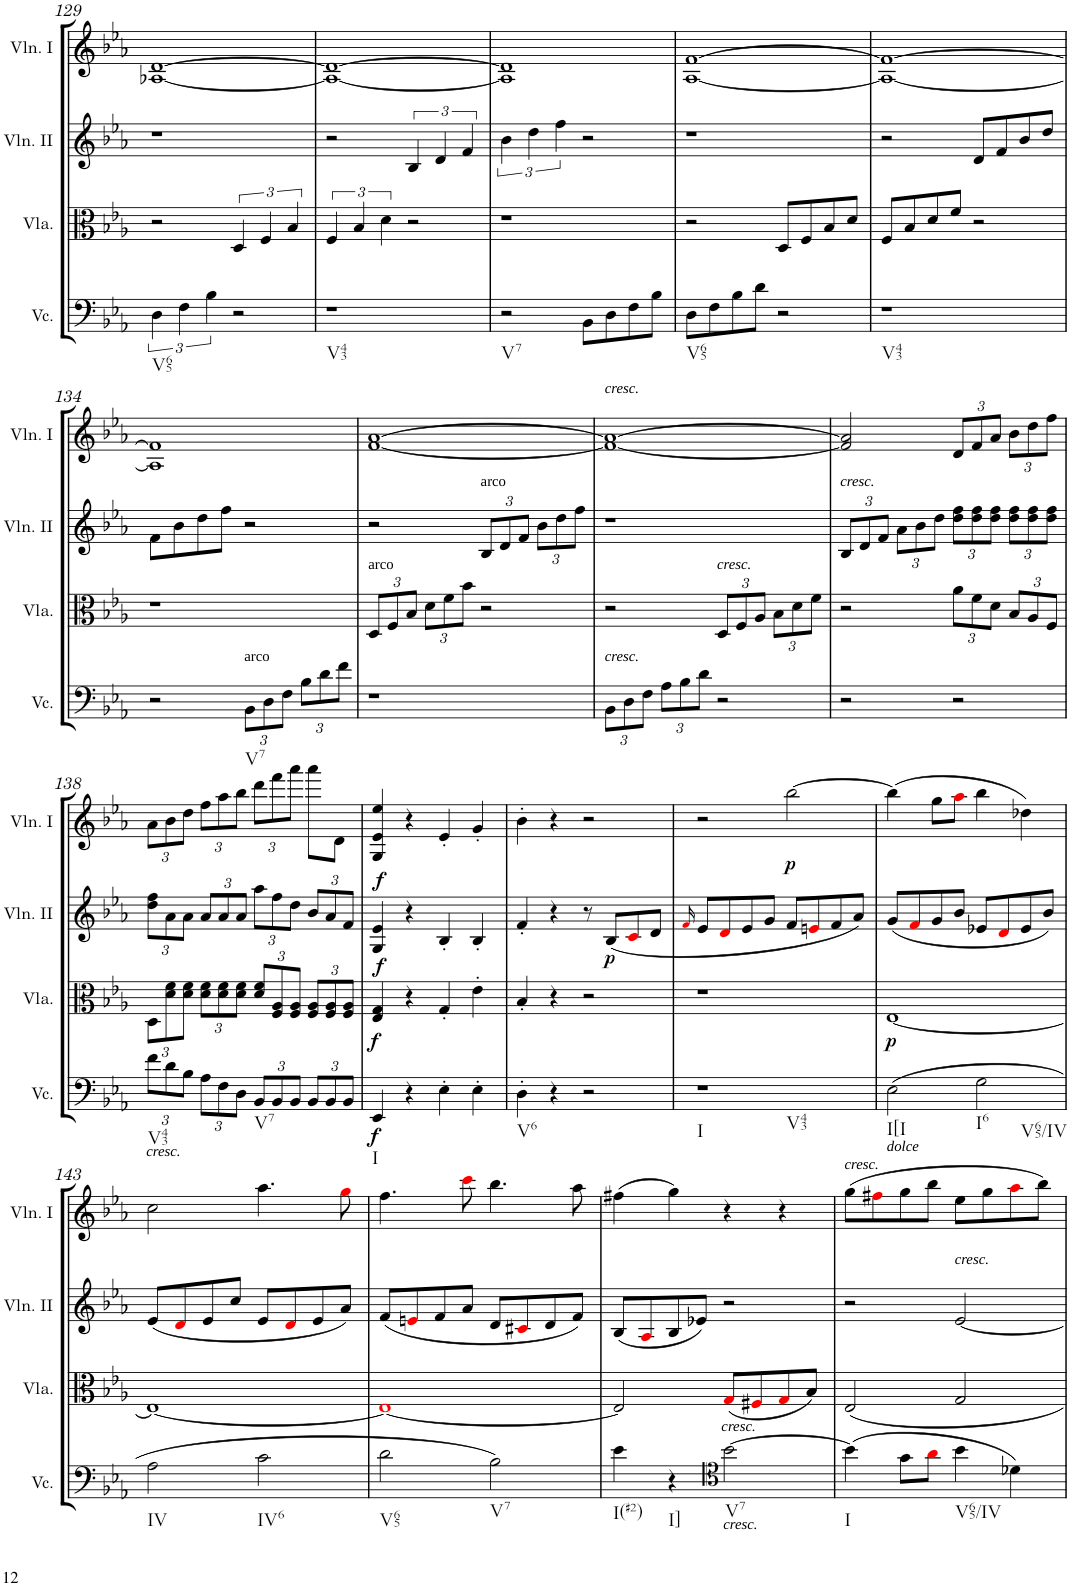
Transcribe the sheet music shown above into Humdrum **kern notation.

**kern	**dynam	**kern	**dynam	**kern	**dynam	**kern	**dynam
*part4	*part4	*part3	*part3	*part2	*part2	*part1	*part1
*staff4	*staff4	*staff3	*staff3	*staff2	*staff2	*staff1	*staff1
*I"Violoncello	*	*I"Viola	*	*I"Violin II	*	*I"Violin I	*
*I'Vc.	*	*I'Vla.	*	*I'Vln. II	*	*I'Vln. I	*
!!LO:PB:g=z
*clefC4	*	*clefC3	*	*clefG2	*	*clefG2	*
*k[b-e-a-]	*	*k[b-e-a-]	*	*k[b-e-a-]	*	*k[b-e-a-]	*
*E-:	*	*E-:	*	*E-:	*	*E-:	*
*M4/4	*	*M4/4	*	*M4/4	*	*M4/4	*
*met(c)	*	*met(c)	*	*met(c)	*	*met(c)	*
=129	=129	=129	=129	=129	=129	=129	=129
!LO:TX:b:t=V65	!	!	!	!	!	!	!
6D\	.	2r	.	1r	.	[1A-X [1d	.
6F\	.	.	.	.	.	.	.
6B-\	.	.	.	.	.	.	.
2r	.	6D/	.	.	.	.	.
.	.	6F/	.	.	.	.	.
.	.	6B-/	.	.	.	.	.
=130	=130	=130	=130	=130	=130	=130	=130
!LO:TX:b:t=V43	!	!	!	!	!	!	!
1r	.	6F/	.	2r	.	1A-_ 1d_	.
.	.	6B-/	.	.	.	.	.
.	.	6d\	.	.	.	.	.
.	.	2r	.	6B-/	.	.	.
.	.	.	.	6d/	.	.	.
.	.	.	.	6f/	.	.	.
=131	=131	=131	=131	=131	=131	=131	=131
!LO:TX:b:t=V7	!	!	!	!	!	!	!
2r	.	1r	.	6b-\	.	1A-] 1d]	.
.	.	.	.	6dd\	.	.	.
.	.	.	.	6ff\	.	.	.
8BB-\L	.	.	.	2r	.	.	.
8D\	.	.	.	.	.	.	.
8F\	.	.	.	.	.	.	.
8B-\J	.	.	.	.	.	.	.
=132	=132	=132	=132	=132	=132	=132	=132
!LO:TX:b:t=V65	!	!	!	!	!	!	!
8D\L	.	2r	.	1r	.	[1A- [1f	.
8F\	.	.	.	.	.	.	.
8B-\	.	.	.	.	.	.	.
8d\J	.	.	.	.	.	.	.
2r	.	8D/L	.	.	.	.	.
.	.	8F/	.	.	.	.	.
.	.	8B-/	.	.	.	.	.
.	.	8d/J	.	.	.	.	.
=133	=133	=133	=133	=133	=133	=133	=133
!LO:TX:b:t=V43	!	!	!	!	!	!	!
1r	.	8F/L	.	2r	.	1A-_ 1f_	.
.	.	8B-/	.	.	.	.	.
.	.	8d/	.	.	.	.	.
.	.	8f/J	.	.	.	.	.
.	.	2r	.	8d/L	.	.	.
.	.	.	.	8f/	.	.	.
.	.	.	.	8b-/	.	.	.
.	.	.	.	8dd/J	.	.	.
!!LO:LB:g=z
=134	=134	=134	=134	=134	=134	=134	=134
2r	.	1r	.	8f\L	.	1A-] 1f]	.
.	.	.	.	8b-\	.	.	.
.	.	.	.	8dd\	.	.	.
.	.	.	.	8ff\J	.	.	.
*Xbrackettup	*	*	*	*	*	*	*
!LO:TX:a:t=arco	!	!	!	!	!	!	!
!LO:TX:b:t=V7	!	!	!	!	!	!	!
12BB-\L	.	.	.	2r	.	.	.
12D\	.	.	.	.	.	.	.
12F\J	.	.	.	.	.	.	.
12B-\L	.	.	.	.	.	.	.
12d\	.	.	.	.	.	.	.
12f\J	.	.	.	.	.	.	.
=135	=135	=135	=135	=135	=135	=135	=135
*	*	*Xbrackettup	*	*	*	*	*
!	!	!LO:TX:a:t=arco	!	!	!	!	!
1r	.	12D/L	.	2r	.	[1f [1a-	.
.	.	12F/	.	.	.	.	.
.	.	12B-/J	.	.	.	.	.
.	.	12d\L	.	.	.	.	.
.	.	12f\	.	.	.	.	.
.	.	12b-\J	.	.	.	.	.
*	*	*	*	*Xbrackettup	*	*	*
!	!	!	!	!LO:TX:a:t=arco	!	!	!
.	.	2r	.	12B-/L	.	.	.
.	.	.	.	12d/	.	.	.
.	.	.	.	12f/J	.	.	.
.	.	.	.	12b-\L	.	.	.
.	.	.	.	12dd\	.	.	.
.	.	.	.	12ff\J	.	.	.
=136	=136	=136	=136	=136	=136	=136	=136
!	!	!	!	!	!	!LO:TX:a:i:t=cresc.	!
!LO:TX:a:i:t=cresc.	!	!	!	!	!	!	!
12BB-\L	.	2r	.	1r	.	1f_ 1a-_	.
12D\	.	.	.	.	.	.	.
12F\J	.	.	.	.	.	.	.
12A-\L	.	.	.	.	.	.	.
12B-\	.	.	.	.	.	.	.
12d\J	.	.	.	.	.	.	.
!	!	!LO:TX:a:i:t=cresc.	!	!	!	!	!
2r	.	12D/L	.	.	.	.	.
.	.	12F/	.	.	.	.	.
.	.	12A-/J	.	.	.	.	.
.	.	12B-\L	.	.	.	.	.
.	.	12d\	.	.	.	.	.
.	.	12f\J	.	.	.	.	.
=137	=137	=137	=137	=137	=137	=137	=137
!	!	!	!	!LO:TX:a:i:t=cresc.	!	!	!
2r	.	2r	.	12B-/L	.	2f/] 2a-/]	.
.	.	.	.	12d/	.	.	.
.	.	.	.	12f/J	.	.	.
.	.	.	.	12a-\L	.	.	.
.	.	.	.	12b-\	.	.	.
.	.	.	.	12dd\J	.	.	.
*	*	*	*	*	*	*Xbrackettup	*
2r	.	12a-\L	.	12dd\ 12ff\L	.	12d/L	.
.	.	12f\	.	12dd\ 12ff\	.	12f/	.
.	.	12d\J	.	12dd\ 12ff\J	.	12a-/J	.
.	.	12B-/L	.	12dd\ 12ff\L	.	12b-\L	.
.	.	12A-/	.	12dd\ 12ff\	.	12dd\	.
.	.	12F/J	.	12dd\ 12ff\J	.	12ff\J	.
!!LO:LB:g=z
=138	=138	=138	=138	=138	=138	=138	=138
!LO:TX:b:i:t=cresc.	!	!	!	!	!	!	!
!LO:TX:b:t=V43	!	!	!	!	!	!	!
12f\L	.	12D\L	.	12dd\ 12ff\L	.	12a-\L	.
12d\	.	12d\ 12f\	.	12a-\	.	12b-\	.
12B-\J	.	12d\ 12f\J	.	12a-\J	.	12dd\J	.
12A-\L	.	12d\ 12f\L	.	12a-/L	.	12ff\L	.
12F\	.	12d\ 12f\	.	12a-/	.	12aa-\	.
12D\J	.	12d\ 12f\J	.	12a-/J	.	12bb-\J	.
!LO:TX:b:t=V7	!	!	!	!	!	!	!
12BB-/L	.	12d/ 12f/L	.	12aa-\L	.	12ddd\L	.
12BB-/	.	12F/ 12A-/	.	12ff\	.	12fff\	.
12BB-/J	.	12F/ 12A-/J	.	12dd\J	.	12aaa-\J	.
12BB-/L	.	12F/ 12A-/L	.	12b-/L	.	8aaa-\L	.
12BB-/	.	12F/ 12A-/	.	12a-/	.	.	.
.	.	.	.	.	.	8d\J	.
12BB-/J	.	12F/ 12A-/J	.	12f/J	.	.	.
=139	=139	=139	=139	=139	=139	=139	=139
!LO:TX:b:t=I	!	!	!	!	!	!	!
!	!LO:DY:b	!	!LO:DY:b	!	!	!	!
!	!	!	!LO:DY:n=1:a	!	!LO:DY:a	!	!
4EE-/	f	4E-/ 4G/	f f	4G/ 4e-/	f	4G/ 4e-/ 4ee-/	.
4r	.	4r	.	4r	.	4r	.
4E-'\	.	4G'/	.	4B-'/	.	4e-'/	.
4E-'\	.	4e-'\	.	4B-'/	.	4g'/	.
=140	=140	=140	=140	=140	=140	=140	=140
!LO:TX:b:t=V6	!	!	!	!	!	!	!
4D'\	.	4B-'/	.	4f'/	.	4b-'\	.
4r	.	4r	.	4r	.	4r	.
2r	.	2r	.	8r	.	2r	.
!	!	!	!	!	!LO:DY:b	!	!
.	.	.	.	(8B-/L	p	.	.
.	.	.	.	8ci/	.	.	.
.	.	.	.	8d/J	.	.	.
=141	=141	=141	=141	=141	=141	=141	=141
.	.	.	.	16qfi/	.	.	.
!LO:TX:b:t=I	!	!	!	!	!	!	!
!LO:TX:b:t=V43	!	!	!	!	!	!	!
1r	.	1r	.	8e-/L	.	2r	.
.	.	.	.	8di/	.	.	.
.	.	.	.	8e-/	.	.	.
.	.	.	.	8g/J	.	.	.
!	!	!	!	!	!	!	!LO:DY:b
.	.	.	.	8f/L	.	[2bb-\	p
.	.	.	.	8eni/	.	.	.
.	.	.	.	8f/	.	.	.
.	.	.	.	8a-/J)	.	.	.
=142	=142	=142	=142	=142	=142	=142	=142
!LO:TX:b:i:t=dolce	!	!	!	!	!	!	!
!LO:TX:b:t=I[I	!	!	!	!	!	!	!
!	!	!	!LO:DY:b	!	!	!	!
(2E-\	.	[1E-	p	(8g/L	.	(4bb-\]	.
.	.	.	.	8fi/	.	.	.
.	.	.	.	8g/	.	8gg\L	.
.	.	.	.	8b-/J	.	8aa-i\J	.
!LO:TX:b:t=I6	!	!	!	!	!	!	!
!LO:TX:b:t=V65/IV	!	!	!	!	!	!	!
2G\	.	.	.	8e-X/L	.	4bb-\	.
.	.	.	.	8di/	.	.	.
.	.	.	.	8e-/	.	4dd-X\)	.
.	.	.	.	8b-/J)	.	.	.
!!LO:LB:g=z
=143	=143	=143	=143	=143	=143	=143	=143
!LO:TX:b:t=IV	!	!	!	!	!	!	!
2A-\	.	1E-_	.	(8e-/L	.	2cc\	.
.	.	.	.	8di/	.	.	.
.	.	.	.	8e-/	.	.	.
.	.	.	.	8cc/J	.	.	.
!LO:TX:b:t=IV6	!	!	!	!	!	!	!
2c\	.	.	.	8e-/L	.	4.aa-\	.
.	.	.	.	8di/	.	.	.
.	.	.	.	8e-/	.	.	.
.	.	.	.	8a-/J)	.	8ggi\	.
=144	=144	=144	=144	=144	=144	=144	=144
!LO:TX:b:t=V65	!	!	!	!	!	!	!
2d\	.	1E-i_	.	(8f/L	.	4.ff\	.
.	.	.	.	8eni/	.	.	.
.	.	.	.	8f/	.	.	.
.	.	.	.	8a-/J	.	8ccci\	.
!LO:TX:b:t=V7	!	!	!	!	!	!	!
2B-\)	.	.	.	8d/L	.	4.bb-\	.
.	.	.	.	8c#Xi/	.	.	.
.	.	.	.	8d/	.	.	.
.	.	.	.	8f/J)	.	8aa-\	.
=145	=145	=145	=145	=145	=145	=145	=145
!LO:TX:b:t=I(#2)	!	!	!	!	!	!	!
4e-\	.	2E-/]	.	(8B-/L	.	(4ff#X\	.
.	.	.	.	8A-i/	.	.	.
!LO:TX:b:t=I]	!	!	!	!	!	!	!
4r	.	.	.	8B-/	.	4gg\)	.
.	.	.	.	8e-X/J)	.	.	.
*clefC4	*	*	*	*	*	*	*
!	!	!LO:TX:b:i:t=cresc.	!	!	!	!	!
!LO:TX:b:i:t=cresc.	!	!	!	!	!	!	!
!LO:TX:b:t=V7	!	!	!	!	!	!	!
[2b-\	.	(8Gi/L	.	2r	.	4r	.
.	.	8F#Xi/	.	.	.	.	.
.	.	8Gi/	.	.	.	4r	.
.	.	8B-/J)	.	.	.	.	.
=146	=146	=146	=146	=146	=146	=146	=146
!	!	!	!	!	!	!LO:TX:a:i:t=cresc.	!
!LO:TX:b:t=I	!	!	!	!	!	!	!
(4b-\]	.	2E-/	.	2r	.	(8gg\L	.
.	.	.	.	.	.	8ff#Xi\	.
8g\L	.	.	.	.	.	8gg\	.
8a-i\J	.	.	.	.	.	8bb-\J	.
!	!	!	!	!LO:TX:a:i:t=cresc.	!	!	!
!LO:TX:b:t=V65/IV	!	!	!	!	!	!	!
4b-\	.	2G/	.	[2e-/	.	8ee-\L	.
.	.	.	.	.	.	8gg\	.
4d-X\)	.	.	.	.	.	8aa-i\	.
.	.	.	.	.	.	8bb-\J)	.
=	=	=	=	=	=	=	=
*-	*-	*-	*-	*-	*-	*-	*-
